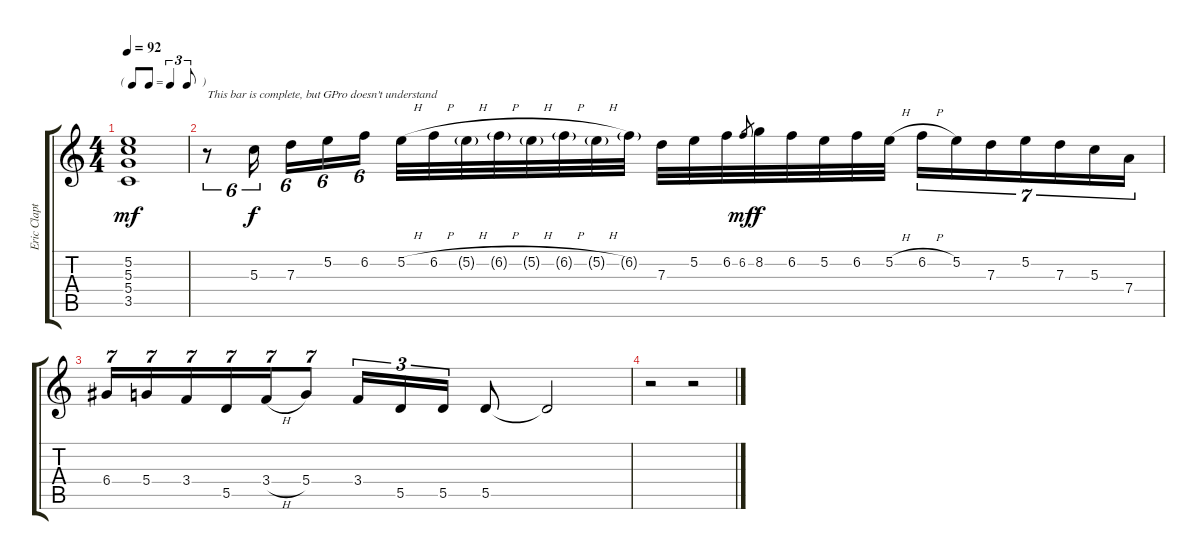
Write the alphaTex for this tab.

\track ("Eric Clapton" "Eric Clapt") {instrument acousticguitarsteel}
\staff {score tabs}
\tuning (E4 B3 G3 D3 A2 E2) {hide}
\ts (4 4)
\tf triplet8th
\tempo 92
\clef g2
\ks c
(5.2 5.3 5.4 3.5).1{dy mf} |
r.8{tu (6 4) txt "This bar is complete, but GPro doesn't understand"} 5.3.16{tu (6 4) dy f} 7.3.16{tu (6 4)} 5.2.16{tu (6 4)} 6.2.16{tu (6 4)} 5.2{h}.32 6.2{h}.32 5.2{h g}.32 6.2{h g}.32 5.2{h g}.32 6.2{h g}.32 5.2{h g}.32 6.2{g}.32 7.3.32 5.2.32 6.2.32 6.2.8{gr dy mf} 8.2.32{dy f} 6.2.32 5.2.32 6.2.32 5.2{h}.32 6.2{h}.16{tu (7 4)} 5.2.16{tu (7 4)} 7.3.16{tu (7 4)} 5.2.16{tu (7 4)} 7.3.16{tu (7 4)} 5.3.16{tu (7 4)} 7.4.16{tu (7 4)} |
6.4.16{tu (7 4)} 5.4.16{tu (7 4)} 3.4.16{tu (7 4)} 5.5.16{tu (7 4)} 3.4{h}.16{tu (7 4)} 5.4.8{tu (7 4)} 3.4.16{tu (3 2)} 5.5.16{tu (3 2)} 5.5.16{tu (3 2)} 5.5.8 5.5{t}.2 |
r.2 r.2
